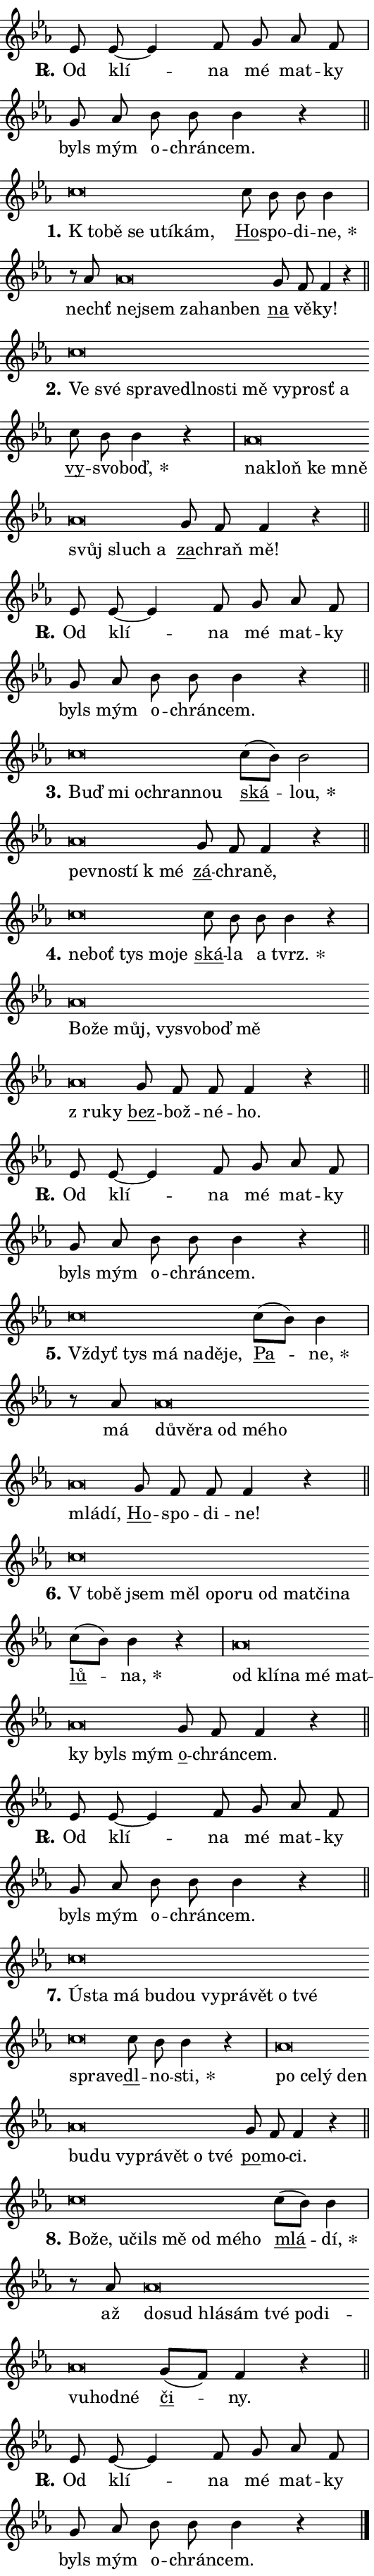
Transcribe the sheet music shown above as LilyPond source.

\version "2.24.0"
\header { tagline = "" }
\paper {
  indent = 0\cm
  top-margin = 0\cm
  right-margin = 0.13\cm % to fit lyric hyphens
  bottom-margin = 0\cm
  left-margin = 0\cm
  paper-width = 9\cm
  page-breaking = #ly:one-page-breaking
  system-system-spacing.basic-distance = #11
  score-system-spacing.basic-distance = #11
  ragged-last = ##f
}


%% Author: Thomas Morley
%% https://lists.gnu.org/archive/html/lilypond-user/2020-05/msg00002.html
#(define (line-position grob)
"Returns position of @var[grob} in current system:
   @code{'start}, if at first time-step
   @code{'end}, if at last time-step
   @code{'middle} otherwise
"
  (let* ((col (ly:item-get-column grob))
         (ln (ly:grob-object col 'left-neighbor))
         (rn (ly:grob-object col 'right-neighbor))
         (col-to-check-left (if (ly:grob? ln) ln col))
         (col-to-check-right (if (ly:grob? rn) rn col))
         (break-dir-left
           (and
             (ly:grob-property col-to-check-left 'non-musical #f)
             (ly:item-break-dir col-to-check-left)))
         (break-dir-right
           (and
             (ly:grob-property col-to-check-right 'non-musical #f)
             (ly:item-break-dir col-to-check-right))))
        (cond ((eqv? 1 break-dir-left) 'start)
              ((eqv? -1 break-dir-right) 'end)
              (else 'middle))))

#(define (tranparent-at-line-position vctor)
  (lambda (grob)
  "Relying on @code{line-position} select the relevant enry from @var{vctor}.
Used to determine transparency,"
    (case (line-position grob)
      ((end) (not (vector-ref vctor 0)))
      ((middle) (not (vector-ref vctor 1)))
      ((start) (not (vector-ref vctor 2))))))

noteHeadBreakVisibility =
#(define-music-function (break-visibility)(vector?)
"Makes @code{NoteHead}s transparent relying on @var{break-visibility}"
#{
  \override NoteHead.transparent =
    #(tranparent-at-line-position break-visibility)
#})

#(define delete-ledgers-for-transparent-note-heads
  (lambda (grob)
    "Reads whether a @code{NoteHead} is transparent.
If so this @code{NoteHead} is removed from @code{'note-heads} from
@var{grob}, which is supposed to be @code{LedgerLineSpanner}.
As a result ledgers are not printed for this @code{NoteHead}"
    (let* ((nhds-array (ly:grob-object grob 'note-heads))
           (nhds-list
             (if (ly:grob-array? nhds-array)
                 (ly:grob-array->list nhds-array)
                 '()))
           ;; Relies on the transparent-property being done before
           ;; Staff.LedgerLineSpanner.after-line-breaking is executed.
           ;; This is fragile ...
           (to-keep
             (remove
               (lambda (nhd)
                 (ly:grob-property nhd 'transparent #f))
               nhds-list)))
      ;; TODO find a better method to iterate over grob-arrays, similiar
      ;; to filter/remove etc for lists
      ;; For now rebuilt from scratch
      (set! (ly:grob-object grob 'note-heads)  '())
      (for-each
        (lambda (nhd)
          (ly:pointer-group-interface::add-grob grob 'note-heads nhd))
        to-keep))))

squashNotes = {
  \override NoteHead.X-extent = #'(-0.2 . 0.2)
  \override NoteHead.Y-extent = #'(-0.75 . 0)
  \override NoteHead.stencil =
    #(lambda (grob)
       (let ((pos (ly:grob-property grob 'staff-position)))
         (begin
           (if (< pos -7) (display "ERROR: Lower brevis then expected\n") (display ""))
           (if (<= pos -6) ly:text-interface::print ly:note-head::print))))
}
unSquashNotes = {
  \revert NoteHead.X-extent
  \revert NoteHead.Y-extent
  \revert NoteHead.stencil
}

hideNotes = \noteHeadBreakVisibility #begin-of-line-visible
unHideNotes = \noteHeadBreakVisibility #all-visible

% work-around for resetting accidentals
% https://lilypond.org/doc/v2.23/Documentation/notation/displaying-rhythms#unmetered-music
cadenzaMeasure = {
  \cadenzaOff
  \partial 1024 s1024
  \cadenzaOn
}

#(define-markup-command (accent layout props text) (markup?)
  "Underline accented syllable"
  (interpret-markup layout props
    #{\markup \override #'(offset . 4.3) \underline { #text }#}))

responsum = \markup \concat {
  "R" \hspace #-1.05 \path #0.1 #'((moveto 0 0.07) (lineto 0.9 0.8)) \hspace #0.05 "."
}

spaceSize = #0.6828661417322834 % exact space size for TeX Gyre Schola

\layout {
  \context {
    \Staff
    \remove "Time_signature_engraver"
    \override LedgerLineSpanner.after-line-breaking = #delete-ledgers-for-transparent-note-heads
  }
  \context {
    \Lyrics {
      \override LyricSpace.minimum-distance = \spaceSize
      \override LyricText.font-name = #"TeX Gyre Schola"
      \override LyricText.font-size = 1
      \override StanzaNumber.font-name = #"TeX Gyre Schola Bold"
      \override StanzaNumber.font-size = 1
    }
  }
  \context {
    \Score 
    \override NoteHead.text =
      #(lambda (grob) 
        (let ((pos (ly:grob-property grob 'staff-position)))
          #{\markup {
            \combine
              \halign #-0.55 \raise #(if (= pos -6) 0 0.5) \override #'(thickness . 2) \draw-line #'(3.2 . 0)
              \musicglyph "noteheads.sM1"
          }#}))
  }
}

% magnetic-lyrics.ily
%
%   written by
%     Jean Abou Samra <jean@abou-samra.fr>
%     Werner Lemberg <wl@gnu.org>
%
%   adapted by
%     Jiri Hon <jiri.hon@gmail.com>
%
% Version 2022-Apr-15

% https://www.mail-archive.com/lilypond-user@gnu.org/msg149350.html

#(define (Left_hyphen_pointer_engraver context)
   "Collect syllable-hyphen-syllable occurrences in lyrics and store
them in properties.  This engraver only looks to the left.  For
example, if the lyrics input is @code{foo -- bar}, it does the
following.

@itemize @bullet
@item
Set the @code{text} property of the @code{LyricHyphen} grob between
@q{foo} and @q{bar} to @code{foo}.

@item
Set the @code{left-hyphen} property of the @code{LyricText} grob with
text @q{foo} to the @code{LyricHyphen} grob between @q{foo} and
@q{bar}.
@end itemize

Use this auxiliary engraver in combination with the
@code{lyric-@/text::@/apply-@/magnetic-@/offset!} hook."
   (let ((hyphen #f)
         (text #f))
     (make-engraver
      (acknowledgers
       ((lyric-syllable-interface engraver grob source-engraver)
        (set! text grob)))
      (end-acknowledgers
       ((lyric-hyphen-interface engraver grob source-engraver)
        ;(when (not (grob::has-interface grob 'lyric-space-interface))
          (set! hyphen grob)));)
      ((stop-translation-timestep engraver)
       (when (and text hyphen)
         (ly:grob-set-object! text 'left-hyphen hyphen))
       (set! text #f)
       (set! hyphen #f)))))

#(define (lyric-text::apply-magnetic-offset! grob)
   "If the space between two syllables is less than the value in
property @code{LyricText@/.details@/.squash-threshold}, move the right
syllable to the left so that it gets concatenated with the left
syllable.

Use this function as a hook for
@code{LyricText@/.after-@/line-@/breaking} if the
@code{Left_@/hyphen_@/pointer_@/engraver} is active."
   (let ((hyphen (ly:grob-object grob 'left-hyphen #f)))
     (when hyphen
       (let ((left-text (ly:spanner-bound hyphen LEFT)))
         (when (grob::has-interface left-text 'lyric-syllable-interface)
           (let* ((common (ly:grob-common-refpoint grob left-text X))
                  (this-x-ext (ly:grob-extent grob common X))
                  (left-x-ext
                   (begin
                     ;; Trigger magnetism for left-text.
                     (ly:grob-property left-text 'after-line-breaking)
                     (ly:grob-extent left-text common X)))
                  ;; `delta` is the gap width between two syllables.
                  (delta (- (interval-start this-x-ext)
                            (interval-end left-x-ext)))
                  (details (ly:grob-property grob 'details))
                  (threshold (assoc-get 'squash-threshold details 0.2)))
             (when (< delta threshold)
               (let* (;; We have to manipulate the input text so that
                      ;; ligatures crossing syllable boundaries are not
                      ;; disabled.  For languages based on the Latin
                      ;; script this is essentially a beautification.
                      ;; However, for non-Western scripts it can be a
                      ;; necessity.
                      (lt (ly:grob-property left-text 'text))
                      (rt (ly:grob-property grob 'text))
                      (is-space (grob::has-interface hyphen 'lyric-space-interface))
                      (space (if is-space " " ""))
                      (extra-delta (if is-space spaceSize 0))
                      ;; Append new syllable.
                      (ltrt-space (if (and (string? lt) (string? rt))
                                (string-append lt space rt)
                                (make-concat-markup (list lt space rt))))
                      ;; Right-align `ltrt` to the right side.
                      (ltrt-space-markup (grob-interpret-markup
                               grob
                               (make-translate-markup
                                (cons (interval-length this-x-ext) 0)
                                (make-right-align-markup ltrt-space)))))
                 (begin
                   ;; Don't print `left-text`.
                   (ly:grob-set-property! left-text 'stencil #f)
                   ;; Set text and stencil (which holds all collected
                   ;; syllables so far) and shift it to the left.
                   (ly:grob-set-property! grob 'text ltrt-space)
                   (ly:grob-set-property! grob 'stencil ltrt-space-markup)
                   (ly:grob-translate-axis! grob (- (- delta extra-delta)) X))))))))))


#(define (lyric-hyphen::displace-bounds-first grob)
   ;; Make very sure this callback isn't triggered too early.
   (let ((left (ly:spanner-bound grob LEFT))
         (right (ly:spanner-bound grob RIGHT)))
     (ly:grob-property left 'after-line-breaking)
     (ly:grob-property right 'after-line-breaking)
     (ly:lyric-hyphen::print grob)))

squashThreshold = #0.4

\layout {
  \context {
    \Lyrics
    \consists #Left_hyphen_pointer_engraver
    \override LyricText.after-line-breaking =
      #lyric-text::apply-magnetic-offset!
    \override LyricHyphen.stencil = #lyric-hyphen::displace-bounds-first
    \override LyricText.details.squash-threshold = \squashThreshold
    \override LyricHyphen.minimum-distance = 0
    \override LyricHyphen.minimum-length = \squashThreshold
  }
}

squashText = \override LyricText.details.squash-threshold = 9999
unSquashText = \override LyricText.details.squash-threshold = \squashThreshold

leftText = \override LyricText.self-alignment-X = #LEFT
unLeftText = \revert LyricText.self-alignment-X

starOffset = #(lambda (grob) 
                (let ((x_offset (ly:self-alignment-interface::aligned-on-x-parent grob)))
                  (if (= x_offset 0) 0 (+ x_offset 1.2))))

star = #(define-music-function (syllable)(string?)
"Append star separator at the end of a syllable"
#{
  \once \override LyricText.X-offset = #starOffset
  \lyricmode { \markup {
    #syllable
    \override #'((font-name . "TeX Gyre Schola Bold")) \hspace #0.2 \lower #0.65 \larger "*"
  } }
#})

starAccent = #(define-music-function (syllable)(string?)
"Append star separator at the end of a syllable and make accent"
#{
  \once \override LyricText.X-offset = #starOffset
  \lyricmode { \markup {
    \accent #syllable
    \override #'((font-name . "TeX Gyre Schola Bold")) \hspace #0.2 \lower #0.65 \larger "*"
  } }
#})

breath = #(define-music-function (syllable)(string?)
"Append breathing indicator at the end of a syllable"
#{
  \lyricmode { \markup { #syllable "+" } }
#})

optionalBreath = #(define-music-function (syllable)(string?)
"Append optional breathing indicator at the end of a syllable"
#{
  \lyricmode { \markup { #syllable "(+)" } }
#})


\score {
    <<
        \new Voice = "melody" { \cadenzaOn \key es \major \relative { es'8 es~ es4 f8 g as f \cadenzaMeasure \bar "|" g as bes bes bes4 r \cadenzaMeasure \bar "||" \break } }
        \new Lyrics \lyricsto "melody" { \lyricmode { \set stanza = \responsum
Od klí -- na mé mat -- ky byls mým o -- chrán -- cem. } }
    >>
    \layout {}
}

\score {
    <<
        \new Voice = "melody" { \cadenzaOn \key es \major \relative { \squashNotes c''\breve*1/16 \hideNotes \breve*1/16 \bar "" \breve*1/16 \bar "" \breve*1/16 \bar "" \breve*1/16 \breve*1/16 \bar "" \unHideNotes \unSquashNotes \bar "" c8 bes bes bes4 \cadenzaMeasure \bar "|" r8 as8 \squashNotes as\breve*1/16 \hideNotes \breve*1/16 \bar "" \breve*1/16 \bar "" \breve*1/16 \breve*1/16 \bar "" \unHideNotes \unSquashNotes \bar "" g8 f f4 r \cadenzaMeasure \bar "||" \break } }
        \new Lyrics \lyricsto "melody" { \lyricmode { \set stanza = "1."
\leftText "K to" -- \squashText bě se u -- tí -- kám, \unLeftText \unSquashText \markup \accent Ho -- spo -- di -- \star ne, nechť \leftText nej -- \squashText sem za -- han -- ben \unLeftText \unSquashText \markup \accent na vě -- ky! } }
    >>
    \layout {}
}

\score {
    <<
        \new Voice = "melody" { \cadenzaOn \key es \major \relative { \squashNotes c''\breve*1/16 \hideNotes \breve*1/16 \bar "" \breve*1/16 \bar "" \breve*1/16 \bar "" \breve*1/16 \bar "" \breve*1/16 \bar "" \breve*1/16 \bar "" \breve*1/16 \bar "" \breve*1/16 \bar "" \breve*1/16 \breve*1/16 \bar "" \unHideNotes \unSquashNotes \bar "" c8 bes bes4 r \cadenzaMeasure \bar "|" \squashNotes as\breve*1/16 \hideNotes \breve*1/16 \bar "" \breve*1/16 \bar "" \breve*1/16 \bar "" \breve*1/16 \bar "" \breve*1/16 \breve*1/16 \bar "" \unHideNotes \unSquashNotes \bar "" g8 f f4 r \cadenzaMeasure \bar "||" \break } }
        \new Lyrics \lyricsto "melody" { \lyricmode { \set stanza = "2."
\leftText Ve \squashText své spra -- ve -- dl -- no -- sti mě vy -- prosť a \unLeftText \unSquashText \markup \accent vy -- svo -- \star boď, \leftText na -- \squashText kloň ke mně svůj sluch a \unLeftText \unSquashText \markup \accent za -- chraň mě! } }
    >>
    \layout {}
}

\score {
    <<
        \new Voice = "melody" { \cadenzaOn \key es \major \relative { es'8 es~ es4 f8 g as f \cadenzaMeasure \bar "|" g as bes bes bes4 r \cadenzaMeasure \bar "||" \break } }
        \new Lyrics \lyricsto "melody" { \lyricmode { \set stanza = \responsum
Od klí -- na mé mat -- ky byls mým o -- chrán -- cem. } }
    >>
    \layout {}
}

\score {
    <<
        \new Voice = "melody" { \cadenzaOn \key es \major \relative { \squashNotes c''\breve*1/16 \hideNotes \breve*1/16 \bar "" \breve*1/16 \bar "" \breve*1/16 \breve*1/16 \bar "" \unHideNotes \unSquashNotes \bar "" c8[( bes)] bes2 \cadenzaMeasure \bar "|" \squashNotes as\breve*1/16 \hideNotes \breve*1/16 \bar "" \breve*1/16 \breve*1/16 \bar "" \unHideNotes \unSquashNotes \bar "" g8 f f4 r \cadenzaMeasure \bar "||" \break } }
        \new Lyrics \lyricsto "melody" { \lyricmode { \set stanza = "3."
\leftText Buď \squashText mi o -- chran -- nou \unLeftText \unSquashText \markup \accent ská -- \star lou, \leftText pev -- \squashText no -- stí "k mé" \unLeftText \unSquashText \markup \accent zá -- chra -- ně, } }
    >>
    \layout {}
}

\score {
    <<
        \new Voice = "melody" { \cadenzaOn \key es \major \relative { \squashNotes c''\breve*1/16 \hideNotes \breve*1/16 \bar "" \breve*1/16 \bar "" \breve*1/16 \breve*1/16 \bar "" \unHideNotes \unSquashNotes \bar "" c8 bes bes bes4 r \cadenzaMeasure \bar "|" \squashNotes as\breve*1/16 \hideNotes \breve*1/16 \bar "" \breve*1/16 \bar "" \breve*1/16 \bar "" \breve*1/16 \bar "" \breve*1/16 \bar "" \breve*1/16 \bar "" \breve*1/16 \breve*1/16 \bar "" \unHideNotes \unSquashNotes \bar "" g8 f f f4 r \cadenzaMeasure \bar "||" \break } }
        \new Lyrics \lyricsto "melody" { \lyricmode { \set stanza = "4."
\leftText ne -- \squashText boť tys mo -- je \unLeftText \unSquashText \markup \accent ská -- la a \star tvrz. \leftText Bo -- \squashText že můj, vy -- svo -- boď mě "z ru" -- ky \unLeftText \unSquashText \markup \accent bez -- bož -- né -- ho. } }
    >>
    \layout {}
}

\score {
    <<
        \new Voice = "melody" { \cadenzaOn \key es \major \relative { es'8 es~ es4 f8 g as f \cadenzaMeasure \bar "|" g as bes bes bes4 r \cadenzaMeasure \bar "||" \break } }
        \new Lyrics \lyricsto "melody" { \lyricmode { \set stanza = \responsum
Od klí -- na mé mat -- ky byls mým o -- chrán -- cem. } }
    >>
    \layout {}
}

\score {
    <<
        \new Voice = "melody" { \cadenzaOn \key es \major \relative { \squashNotes c''\breve*1/16 \hideNotes \breve*1/16 \bar "" \breve*1/16 \bar "" \breve*1/16 \bar "" \breve*1/16 \breve*1/16 \bar "" \unHideNotes \unSquashNotes \bar "" c8[( bes)] bes4 \cadenzaMeasure \bar "|" r8 as8 \squashNotes as\breve*1/16 \hideNotes \breve*1/16 \bar "" \breve*1/16 \bar "" \breve*1/16 \bar "" \breve*1/16 \bar "" \breve*1/16 \bar "" \breve*1/16 \breve*1/16 \bar "" \unHideNotes \unSquashNotes \bar "" g8 f f f4 r \cadenzaMeasure \bar "||" \break } }
        \new Lyrics \lyricsto "melody" { \lyricmode { \set stanza = "5."
\leftText Vždyť \squashText tys má na -- dě -- je, \unLeftText \unSquashText \markup \accent Pa -- \star ne, má \leftText dů -- \squashText vě -- ra od mé -- ho mlá -- dí, \unLeftText \unSquashText \markup \accent Ho -- spo -- di -- ne! } }
    >>
    \layout {}
}

\score {
    <<
        \new Voice = "melody" { \cadenzaOn \key es \major \relative { \squashNotes c''\breve*1/16 \hideNotes \breve*1/16 \bar "" \breve*1/16 \bar "" \breve*1/16 \bar "" \breve*1/16 \bar "" \breve*1/16 \bar "" \breve*1/16 \bar "" \breve*1/16 \bar "" \breve*1/16 \bar "" \breve*1/16 \breve*1/16 \bar "" \unHideNotes \unSquashNotes \bar "" c8[( bes)] bes4 r \cadenzaMeasure \bar "|" \squashNotes as\breve*1/16 \hideNotes \breve*1/16 \bar "" \breve*1/16 \bar "" \breve*1/16 \bar "" \breve*1/16 \bar "" \breve*1/16 \bar "" \breve*1/16 \breve*1/16 \bar "" \unHideNotes \unSquashNotes \bar "" g8 f f4 r \cadenzaMeasure \bar "||" \break } }
        \new Lyrics \lyricsto "melody" { \lyricmode { \set stanza = "6."
\leftText "V to" -- \squashText bě jsem měl o -- po -- ru od mat -- či -- na \unLeftText \unSquashText \markup \accent lů -- \star na, \leftText od \squashText klí -- na mé mat -- ky byls mým \unLeftText \unSquashText \markup \accent o -- chrán -- cem. } }
    >>
    \layout {}
}

\score {
    <<
        \new Voice = "melody" { \cadenzaOn \key es \major \relative { es'8 es~ es4 f8 g as f \cadenzaMeasure \bar "|" g as bes bes bes4 r \cadenzaMeasure \bar "||" \break } }
        \new Lyrics \lyricsto "melody" { \lyricmode { \set stanza = \responsum
Od klí -- na mé mat -- ky byls mým o -- chrán -- cem. } }
    >>
    \layout {}
}

\score {
    <<
        \new Voice = "melody" { \cadenzaOn \key es \major \relative { \squashNotes c''\breve*1/16 \hideNotes \breve*1/16 \bar "" \breve*1/16 \bar "" \breve*1/16 \bar "" \breve*1/16 \bar "" \breve*1/16 \bar "" \breve*1/16 \bar "" \breve*1/16 \bar "" \breve*1/16 \bar "" \breve*1/16 \bar "" \breve*1/16 \breve*1/16 \bar "" \unHideNotes \unSquashNotes \bar "" c8 bes bes4 r \cadenzaMeasure \bar "|" \squashNotes as\breve*1/16 \hideNotes \breve*1/16 \bar "" \breve*1/16 \bar "" \breve*1/16 \bar "" \breve*1/16 \bar "" \breve*1/16 \bar "" \breve*1/16 \bar "" \breve*1/16 \bar "" \breve*1/16 \bar "" \breve*1/16 \breve*1/16 \bar "" \unHideNotes \unSquashNotes \bar "" g8 f f4 r \cadenzaMeasure \bar "||" \break } }
        \new Lyrics \lyricsto "melody" { \lyricmode { \set stanza = "7."
\leftText Ú -- \squashText sta má bu -- dou vy -- prá -- vět o tvé spra -- ve -- \unLeftText \unSquashText \markup \accent dl -- no -- \star sti, \leftText po \squashText ce -- lý den bu -- du vy -- prá -- vět o tvé \unLeftText \unSquashText \markup \accent po -- mo -- ci. } }
    >>
    \layout {}
}

\score {
    <<
        \new Voice = "melody" { \cadenzaOn \key es \major \relative { \squashNotes c''\breve*1/16 \hideNotes \breve*1/16 \bar "" \breve*1/16 \bar "" \breve*1/16 \bar "" \breve*1/16 \bar "" \breve*1/16 \bar "" \breve*1/16 \breve*1/16 \bar "" \unHideNotes \unSquashNotes \bar "" c8[( bes)] bes4 \cadenzaMeasure \bar "|" r8 as8 \squashNotes as\breve*1/16 \hideNotes \breve*1/16 \bar "" \breve*1/16 \bar "" \breve*1/16 \bar "" \breve*1/16 \bar "" \breve*1/16 \bar "" \breve*1/16 \bar "" \breve*1/16 \bar "" \breve*1/16 \breve*1/16 \bar "" \unHideNotes \unSquashNotes \bar "" g8[( f)] f4 r \cadenzaMeasure \bar "||" \break } }
        \new Lyrics \lyricsto "melody" { \lyricmode { \set stanza = "8."
\leftText Bo -- \squashText že, u -- čils mě od mé -- ho \unLeftText \unSquashText \markup \accent mlá -- \star dí, až \leftText do -- \squashText sud hlá -- sám tvé po -- di -- vu -- hod -- né \unLeftText \unSquashText \markup \accent či -- ny. } }
    >>
    \layout {}
}

\score {
    <<
        \new Voice = "melody" { \cadenzaOn \key es \major \relative { es'8 es~ es4 f8 g as f \cadenzaMeasure \bar "|" g as bes bes bes4 r \cadenzaMeasure \bar "||" \break } \bar "|." }
        \new Lyrics \lyricsto "melody" { \lyricmode { \set stanza = \responsum
Od klí -- na mé mat -- ky byls mým o -- chrán -- cem. } }
    >>
    \layout {}
}
